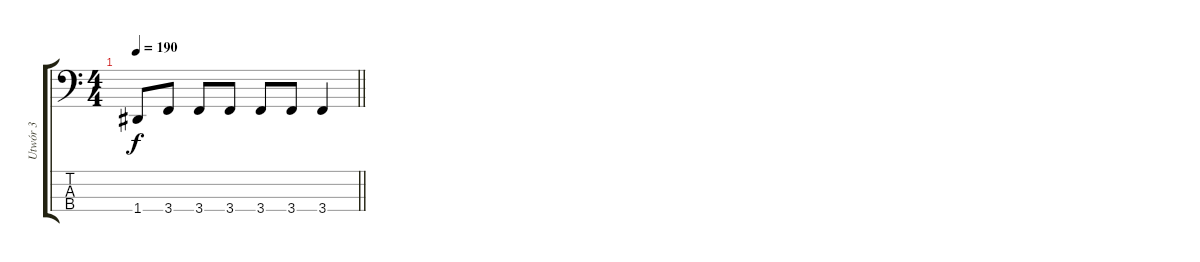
\track ("Utwór 3" "Utwór 3") {instrument electricbassfinger}
\staff {score tabs}
\tuning (F2 C2 G1 D1) {hide}
\ts (4 4)
\tempo 190
\clef f4
\barLineRight lightlight
\ks c
1.4.8{dy f} 3.4.8 3.4.8 3.4.8 3.4.8 3.4.8 3.4.4
